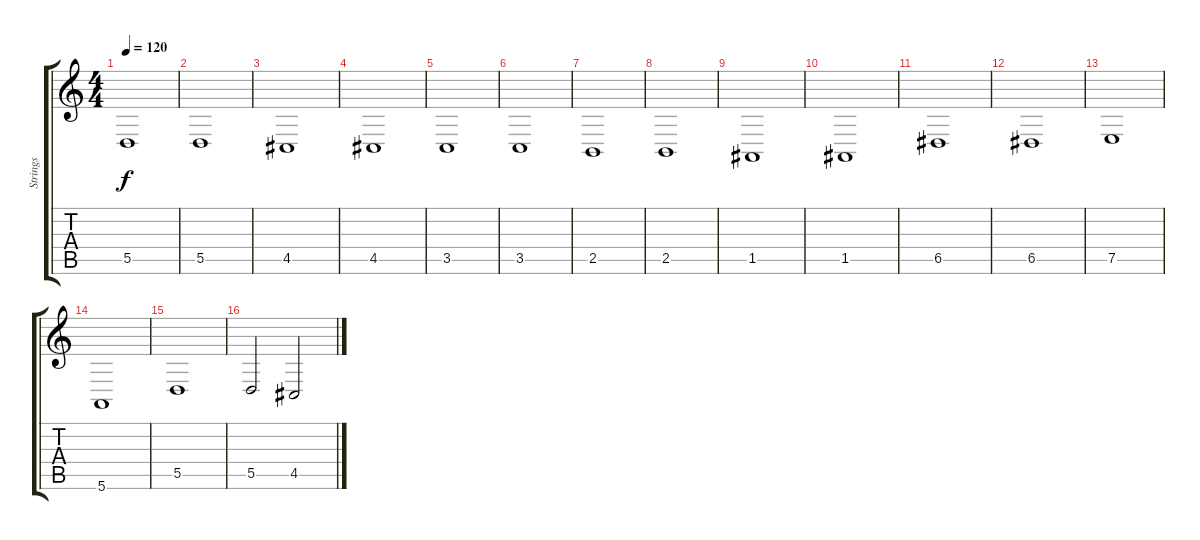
\track ("Strings" "Strings") {instrument stringensemble2}
\staff {score tabs}
\tuning (E4 B3 G3 D3 A2 E2) {hide}
\ts (4 4)
\tempo 120
\clef g2
\ks c
5.5.1{dy f volume 11 balance 3} |
5.5.1 |
4.5.1 |
4.5.1 |
3.5.1 |
3.5.1 |
2.5.1 |
2.5.1 |
1.5.1 |
1.5.1 |
6.5.1 |
6.5.1 |
7.5.1 |
5.6.1 |
5.5.1 |
5.5.2 4.5.2
